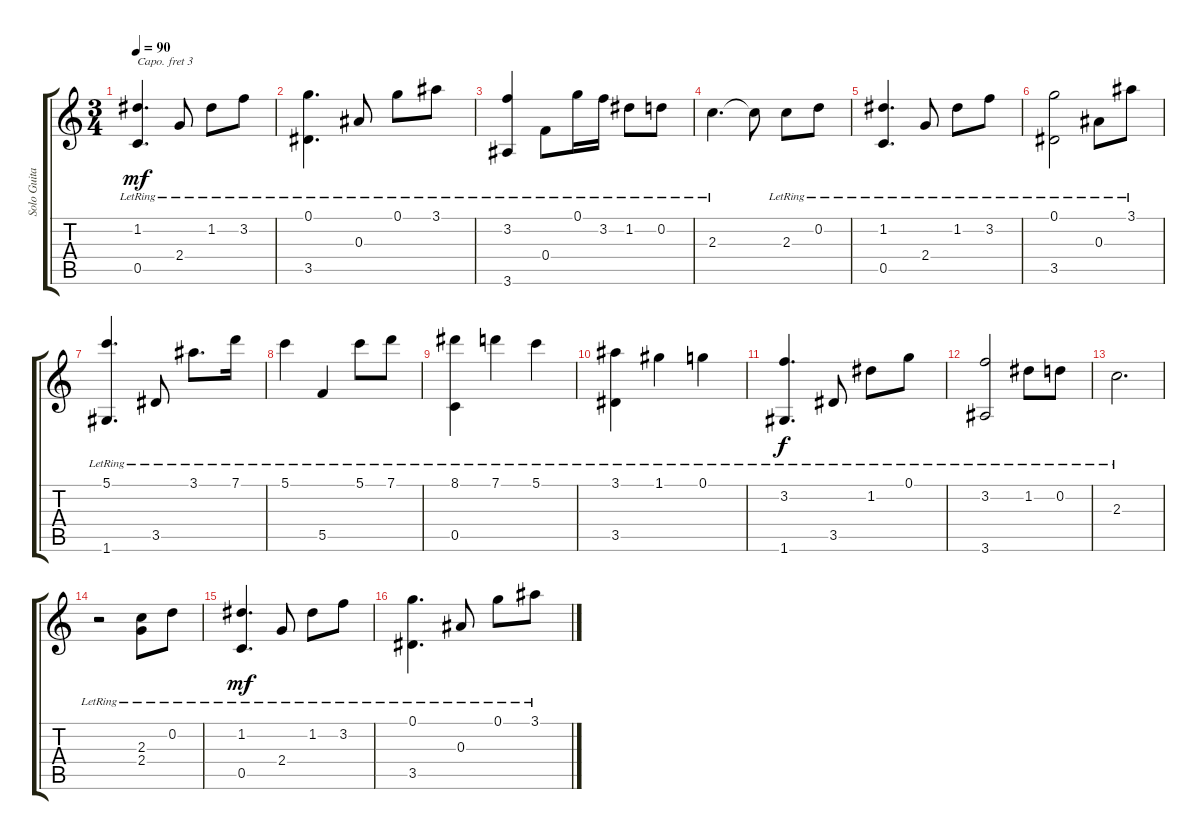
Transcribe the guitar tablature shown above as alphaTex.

\track ("Solo Guitar" "Solo Guita") {instrument acousticguitarsteel}
\staff {score tabs}
\capo 3
\tuning (E4 B3 G3 D3 A2 E2) {hide}
\ts (3 4)
\tempo 90
\clef g2
\ks c
(1.2{lr} 0.5{lr}).4{d dy mf} 2.4{lr}.8 1.2{lr}.8 3.2{lr}.8 |
(0.1{lr} 3.5{lr}).4{d} 0.3{lr}.8 0.1{lr}.8 3.1{lr}.8 |
(3.2{lr} 3.6{lr}).4 0.4{lr}.8 0.1{lr}.16 3.2{lr}.16 1.2{lr}.8 0.2{lr}.8 |
2.3{lr}.4{d} 2.3{t}.8 2.3{lr}.8 0.2{lr}.8 |
(1.2{lr} 0.5{lr}).4{d} 2.4{lr}.8 1.2{lr}.8 3.2{lr}.8 |
(0.1{lr} 3.5{lr}).2 0.3{lr}.8 3.1{lr}.8 |
(5.1{lr} 1.6{lr}).4{d} 3.5{lr}.8 3.1{lr}.8{d} 7.1{lr}.16 |
5.1{lr}.4 5.5{lr}.4 5.1{lr}.8 7.1{lr}.8 |
(8.1{lr} 0.5{lr}).4 7.1{lr}.4 5.1{lr}.4 |
(3.1{lr} 3.5{lr}).4 1.1{lr}.4 0.1{lr}.4 |
(3.2{lr} 1.6{lr}).4{d dy f} 3.5{lr}.8 1.2{lr}.8 0.1{lr}.8 |
(3.2{lr} 3.6{lr}).2 1.2{lr}.8 0.2{lr}.8 |
2.3{lr}.2{d} |
r.2 (2.3{lr} 2.4{lr}).8 0.2{lr}.8 |
(1.2{lr} 0.5{lr}).4{d dy mf} 2.4{lr}.8 1.2{lr}.8 3.2{lr}.8 |
(0.1{lr} 3.5{lr}).4{d} 0.3{lr}.8 0.1{lr}.8 3.1{lr}.8
